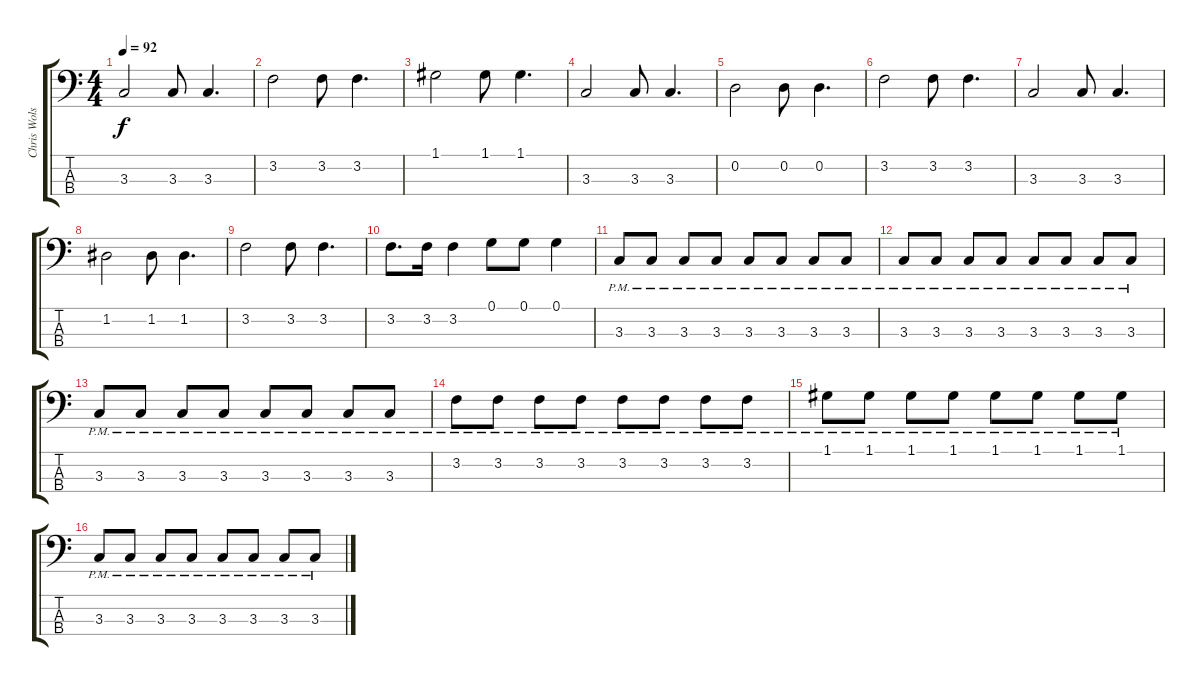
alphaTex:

\track ("Chris Wolstenholme" "Chris Wols") {instrument electricbassfinger}
\staff {score tabs}
\tuning (G2 D2 A1 E1) {hide}
\ts (4 4)
\tempo 92
\clef f4
\ks c
3.3.2{dy f} 3.3.8 3.3.4{d} |
3.2.2 3.2.8 3.2.4{d} |
1.1.2 1.1.8 1.1.4{d} |
3.3.2 3.3.8 3.3.4{d} |
0.2.2 0.2.8 0.2.4{d} |
3.2.2 3.2.8 3.2.4{d} |
3.3.2 3.3.8 3.3.4{d} |
1.2.2 1.2.8 1.2.4{d} |
3.2.2 3.2.8 3.2.4{d} |
3.2.8{d} 3.2.16 3.2.4 0.1.8 0.1.8 0.1.4 |
3.3{pm}.8 3.3{pm}.8 3.3{pm}.8 3.3{pm}.8 3.3{pm}.8 3.3{pm}.8 3.3{pm}.8 3.3{pm}.8 |
3.3{pm}.8 3.3{pm}.8 3.3{pm}.8 3.3{pm}.8 3.3{pm}.8 3.3{pm}.8 3.3{pm}.8 3.3{pm}.8 |
3.3{pm}.8 3.3{pm}.8 3.3{pm}.8 3.3{pm}.8 3.3{pm}.8 3.3{pm}.8 3.3{pm}.8 3.3{pm}.8 |
3.2{pm}.8 3.2{pm}.8 3.2{pm}.8 3.2{pm}.8 3.2{pm}.8 3.2{pm}.8 3.2{pm}.8 3.2{pm}.8 |
1.1{pm}.8 1.1{pm}.8 1.1{pm}.8 1.1{pm}.8 1.1{pm}.8 1.1{pm}.8 1.1{pm}.8 1.1{pm}.8 |
3.3{pm}.8 3.3{pm}.8 3.3{pm}.8 3.3{pm}.8 3.3{pm}.8 3.3{pm}.8 3.3{pm}.8 3.3{pm}.8
